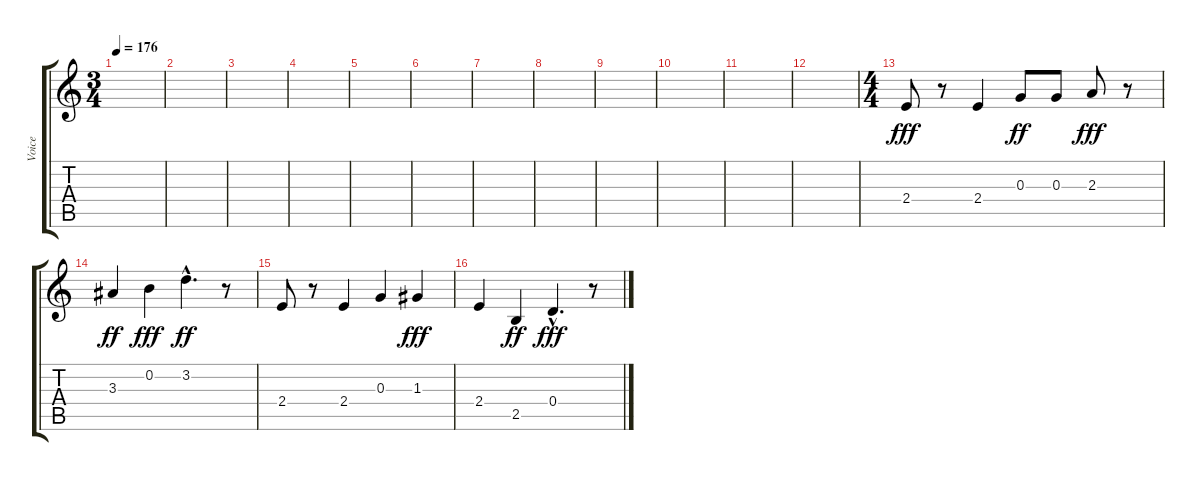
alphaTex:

\track ("Voice" "Voice") {instrument fretlessbass}
\staff {score tabs}
\tuning (E4 B3 G3 D3 A2 E2) {hide}
\ts (3 4)
\tempo 176
\clef g2
\ks c
|
|
|
|
|
|
|
|
|
|
|
|
\ts (4 4)
2.4.8{dy fff} r.8 2.4.4 0.3.8{dy ff} 0.3.8 2.3.8{dy fff} r.8 |
3.3.4{dy ff} 0.2.4{dy fff} 3.2{hac}.4{d dy ff} r.8 |
2.4.8 r.8 2.4.4 0.3.4 1.3.4{dy fff} |
2.4.4 2.5.4{dy ff} 0.4{hac}.4{d dy fff} r.8
